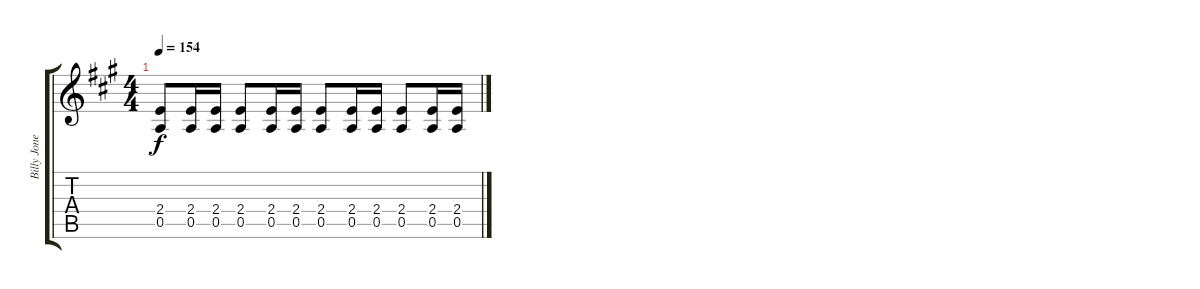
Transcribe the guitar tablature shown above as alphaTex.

\track ("Billy Jones Guitar" "Billy Jone") {instrument electricguitarclean}
\staff {score tabs}
\tuning (E4 B3 G3 D3 A2 E2) {hide}
\ts (4 4)
\tempo 154
\clef g2
\ks f#minor
(2.4 0.5).8{dy f} (2.4 0.5).16 (2.4 0.5).16 (2.4 0.5).8 (2.4 0.5).16 (2.4 0.5).16 (2.4 0.5).8 (2.4 0.5).16 (2.4 0.5).16 (2.4 0.5).8 (2.4 0.5).16 (2.4 0.5).16
